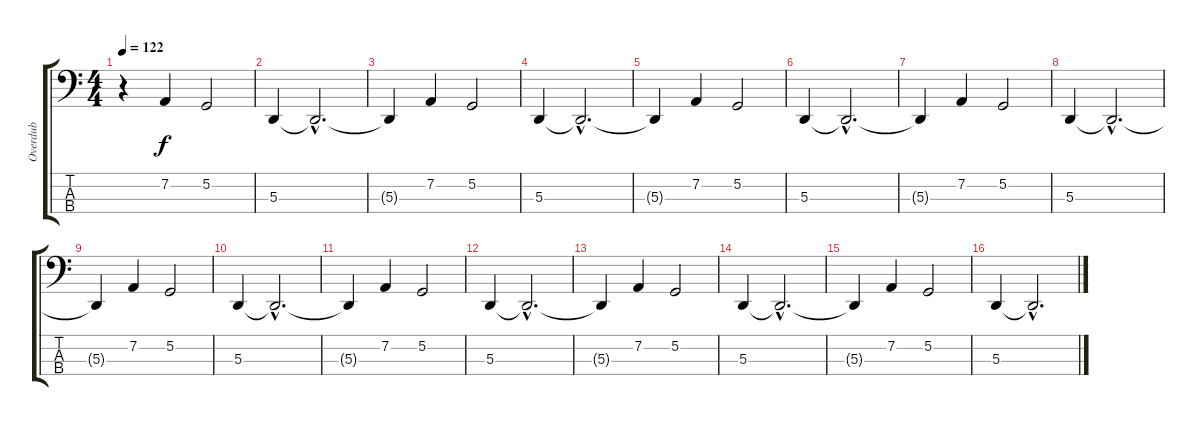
\track ("Overdub" "Overdub") {instrument fretlessbass}
\staff {score tabs}
\tuning (G1 D1 A0 E0) {hide}
\ts (4 4)
\tempo 122
\clef f4
\ks c
r.4{dy f instrument fretlessbass} 7.2.4 5.2.2 |
5.3.4 5.3{hac t}.2{d} |
5.3{t}.4 7.2.4 5.2.2 |
5.3.4 5.3{hac t}.2{d} |
5.3{t}.4 7.2.4 5.2.2 |
5.3.4 5.3{hac t}.2{d} |
5.3{t}.4 7.2.4 5.2.2 |
5.3.4 5.3{hac t}.2{d} |
5.3{t}.4 7.2.4 5.2.2 |
5.3.4 5.3{hac t}.2{d} |
5.3{t}.4 7.2.4 5.2.2 |
5.3.4 5.3{hac t}.2{d} |
5.3{t}.4 7.2.4 5.2.2 |
5.3.4 5.3{hac t}.2{d} |
5.3{t}.4 7.2.4 5.2.2 |
5.3.4 5.3{hac t}.2{d}
